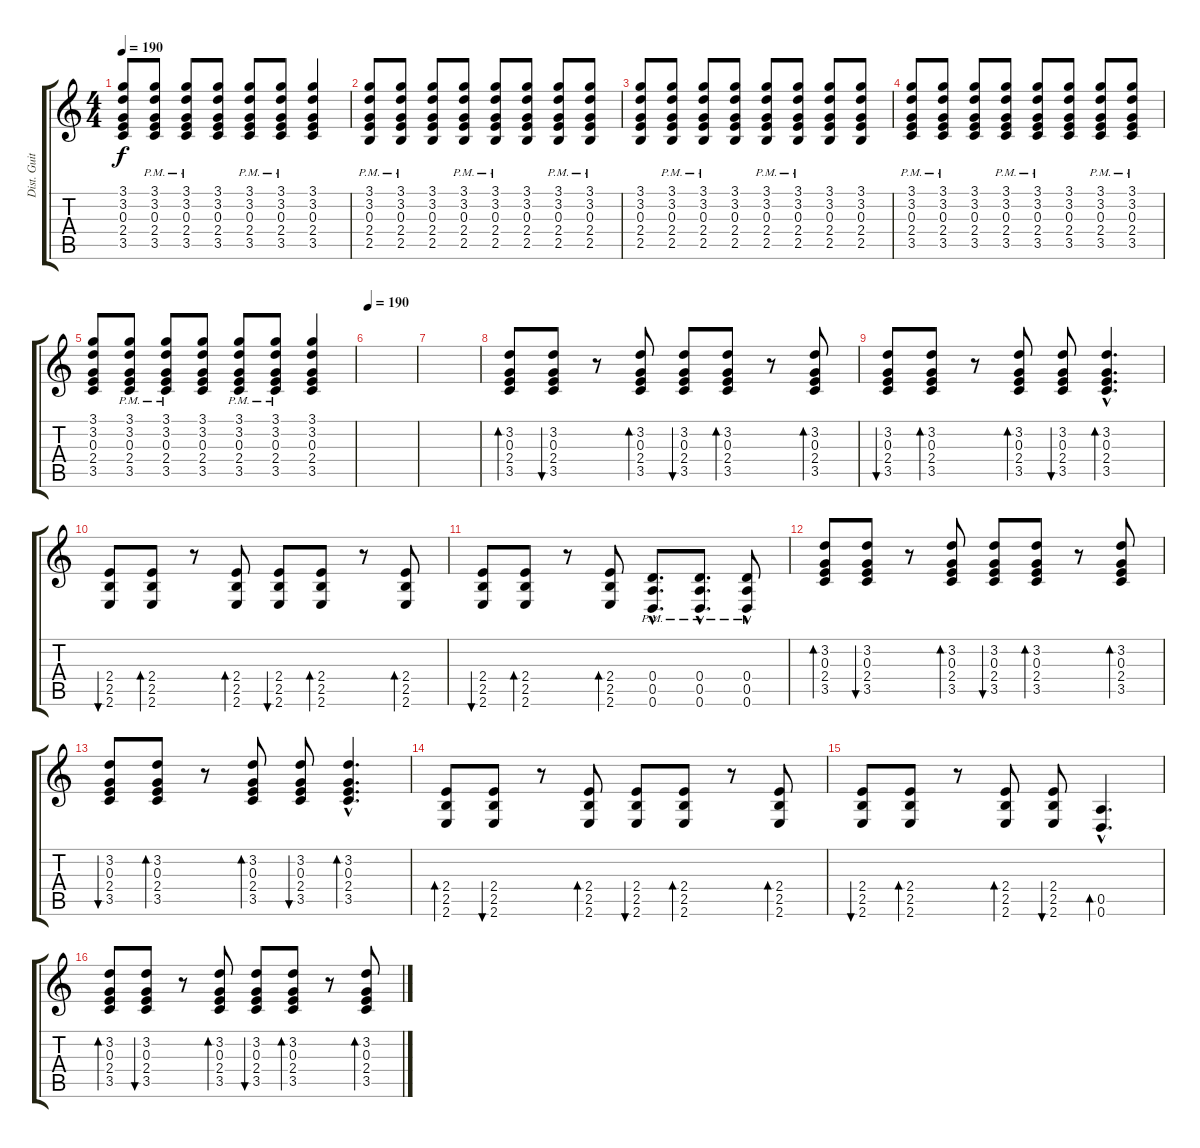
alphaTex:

\track ("Dist. Guitar 1" "Dist. Guit") {instrument distortionguitar}
\staff {score tabs}
\tuning (E4 B3 G3 D3 A2 D2) {hide}
\ts (4 4)
\tempo 190
\clef g2
\ks c
(3.1 3.2 0.3 2.4 3.5).8{dy f} (3.1{pm} 3.2{pm} 0.3{pm} 2.4{pm} 3.5{pm}).8 (3.1{pm} 3.2{pm} 0.3{pm} 2.4{pm} 3.5{pm}).8 (3.1 3.2 0.3 2.4 3.5).8 (3.1{pm} 3.2{pm} 0.3{pm} 2.4{pm} 3.5{pm}).8 (3.1{pm} 3.2{pm} 0.3{pm} 2.4{pm} 3.5{pm}).8 (3.1 3.2 0.3 2.4 3.5).4 |
(3.1{pm} 3.2{pm} 0.3{pm} 2.4{pm} 2.5{pm}).8 (3.1{pm} 3.2{pm} 0.3{pm} 2.4{pm} 2.5{pm}).8 (3.1 3.2 0.3 2.4 2.5).8 (3.1{pm} 3.2{pm} 0.3{pm} 2.4{pm} 2.5{pm}).8 (3.1{pm} 3.2{pm} 0.3{pm} 2.4{pm} 2.5{pm}).8 (3.1 3.2 0.3 2.4 2.5).8 (3.1{pm} 3.2{pm} 0.3{pm} 2.4{pm} 2.5{pm}).8 (3.1{pm} 3.2{pm} 0.3{pm} 2.4{pm} 2.5{pm}).8 |
(3.1 3.2 0.3 2.4 2.5).8 (3.1{pm} 3.2{pm} 0.3{pm} 2.4{pm} 2.5{pm}).8 (3.1{pm} 3.2{pm} 0.3{pm} 2.4{pm} 2.5{pm}).8 (3.1 3.2 0.3 2.4 2.5).8 (3.1{pm} 3.2{pm} 0.3{pm} 2.4{pm} 2.5{pm}).8 (3.1{pm} 3.2{pm} 0.3{pm} 2.4{pm} 2.5{pm}).8 (3.1 3.2 0.3 2.4 2.5).8 (3.1 3.2 0.3 2.4 2.5).8 |
(3.1{pm} 3.2{pm} 0.3{pm} 2.4{pm} 3.5{pm}).8 (3.1{pm} 3.2{pm} 0.3{pm} 2.4{pm} 3.5{pm}).8 (3.1 3.2 0.3 2.4 3.5).8 (3.1{pm} 3.2{pm} 0.3{pm} 2.4{pm} 3.5{pm}).8 (3.1{pm} 3.2{pm} 0.3{pm} 2.4{pm} 3.5{pm}).8 (3.1 3.2 0.3 2.4 3.5).8 (3.1{pm} 3.2{pm} 0.3{pm} 2.4{pm} 3.5{pm}).8 (3.1{pm} 3.2{pm} 0.3{pm} 2.4{pm} 3.5{pm}).8 |
(3.1 3.2 0.3 2.4 3.5).8 (3.1{pm} 3.2{pm} 0.3{pm} 2.4{pm} 3.5{pm}).8 (3.1{pm} 3.2{pm} 0.3{pm} 2.4{pm} 3.5{pm}).8 (3.1 3.2 0.3 2.4 3.5).8 (3.1{pm} 3.2{pm} 0.3{pm} 2.4{pm} 3.5{pm}).8 (3.1{pm} 3.2{pm} 0.3{pm} 2.4{pm} 3.5{pm}).8 (3.1 3.2 0.3 2.4 3.5).4 |
\tempo 190
|
|
(3.2 0.3 2.4 3.5).8{bd 60} (3.2 0.3 2.4 3.5).8{bu 60} r.8 (3.2 0.3 2.4 3.5).8{bd 60} (3.2 0.3 2.4 3.5).8{bu 60} (3.2 0.3 2.4 3.5).8{bd 60} r.8 (3.2 0.3 2.4 3.5).8{bd 60} |
(3.2 0.3 2.4 3.5).8{bu 60} (3.2 0.3 2.4 3.5).8{bd 60} r.8 (3.2 0.3 2.4 3.5).8{bd 60} (3.2 0.3 2.4 3.5).8{bu 60} (3.2{hac} 0.3{hac} 2.4{hac} 3.5{hac}).4{d bd 60} |
(2.4 2.5 2.6).8{bu 60} (2.4 2.5 2.6).8{bd 60} r.8 (2.4 2.5 2.6).8{bd 60} (2.4 2.5 2.6).8{bu 60} (2.4 2.5 2.6).8{bd 60} r.8 (2.4 2.5 2.6).8{bd 60} |
(2.4 2.5 2.6).8{bu 60} (2.4 2.5 2.6).8{bd 60} r.8 (2.4 2.5 2.6).8{bd 60} (0.4{hac pm} 0.5{hac pm} 0.6{hac pm}).8{d} (0.4{hac pm} 0.5{hac pm} 0.6{hac pm}).8{d} (0.4{pm} 0.5{pm} 0.6{hac pm}).8 |
(3.2 0.3 2.4 3.5).8{bd 60} (3.2 0.3 2.4 3.5).8{bu 60} r.8 (3.2 0.3 2.4 3.5).8{bd 60} (3.2 0.3 2.4 3.5).8{bu 60} (3.2 0.3 2.4 3.5).8{bd 60} r.8 (3.2 0.3 2.4 3.5).8{bd 60} |
(3.2 0.3 2.4 3.5).8{bu 60} (3.2 0.3 2.4 3.5).8{bd 60} r.8 (3.2 0.3 2.4 3.5).8{bd 60} (3.2 0.3 2.4 3.5).8{bu 60} (3.2{hac} 0.3{hac} 2.4{hac} 3.5{hac}).4{d bd 60} |
(2.4 2.5 2.6).8{bd 60} (2.4 2.5 2.6).8{bu 60} r.8 (2.4 2.5 2.6).8{bd 60} (2.4 2.5 2.6).8{bu 60} (2.4 2.5 2.6).8{bd 60} r.8 (2.4 2.5 2.6).8{bd 60} |
(2.4 2.5 2.6).8{bu 60} (2.4 2.5 2.6).8{bd 60} r.8 (2.4 2.5 2.6).8{bd 60} (2.4 2.5 2.6).8{bu 60} (0.5{hac} 0.6{hac}).4{d bd 60} |
(3.2 0.3 2.4 3.5).8{bd 60} (3.2 0.3 2.4 3.5).8{bu 60} r.8 (3.2 0.3 2.4 3.5).8{bd 60} (3.2 0.3 2.4 3.5).8{bu 60} (3.2 0.3 2.4 3.5).8{bd 60} r.8 (3.2 0.3 2.4 3.5).8{bd 60}
